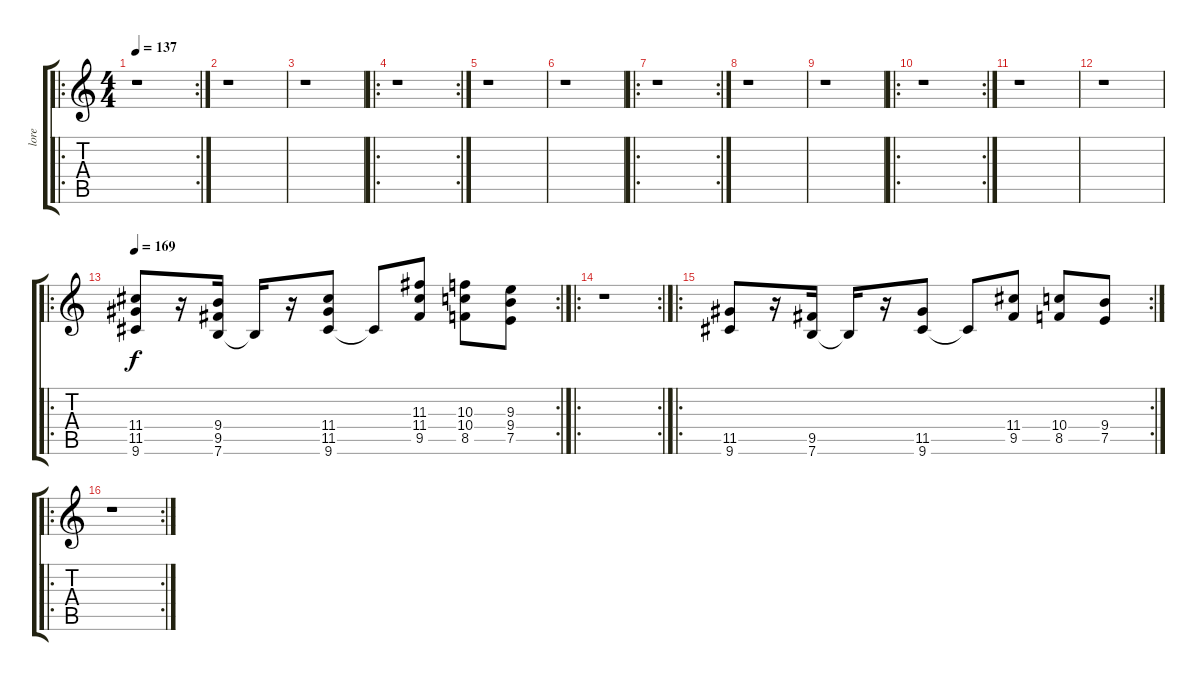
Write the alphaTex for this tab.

\track ("lore" "lore") {instrument distortionguitar}
\staff {score tabs}
\tuning (E4 B3 G3 D3 A2 E2) {hide}
\ro
\rc 2
\ts (4 4)
\tempo 137
\clef g2
\ks c
r.1{dy f instrument distortionguitar} |
r.1 |
r.1 |
\ro
\rc 2
r.1 |
r.1 |
r.1 |
\ro
\rc 2
r.1 |
r.1 |
r.1 |
\ro
\rc 2
r.1 |
r.1 |
r.1 |
\ro
\rc 2
\tempo 169
(11.4 11.5 9.6).8 r.16 (9.4 9.5 7.6).16 7.6{t}.16 r.16 (11.4 11.5 9.6).8 9.6{t}.8 (11.3 11.4 9.5).8 (10.3 10.4 8.5).8 (9.3 9.4 7.5).8 |
\ro
\rc 2
r.1 |
\ro
\rc 2
(11.5 9.6).8 r.16 (9.5 7.6).16 7.6{t}.16 r.16 (11.5 9.6).8 9.6{t}.8 (11.4 9.5).8 (10.4 8.5).8 (9.4 7.5).8 |
\ro
\rc 2
r.1
